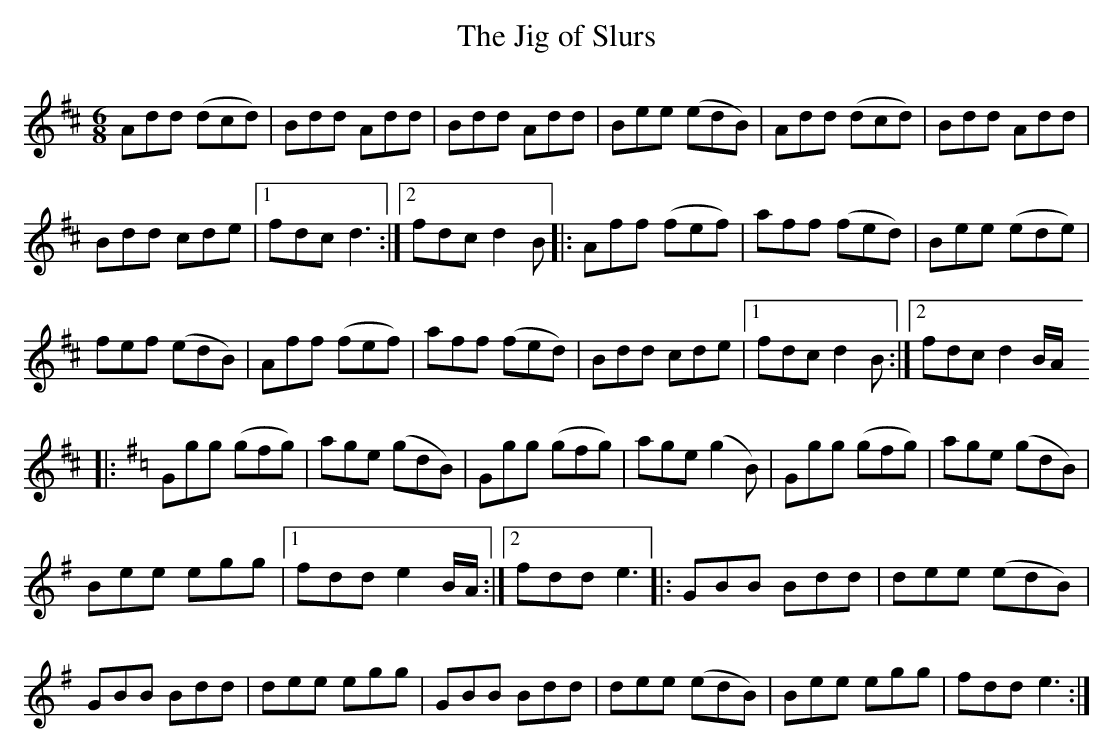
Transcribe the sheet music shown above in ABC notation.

X:1
T:The Jig of Slurs
M:6/8
L:1/8
K:D
Add (dcd) | Bdd Add | Bdd Add | Bee (edB) | Add (dcd) | Bdd Add |
Bdd cde |1 fdc d3 :|2 fdc d2 B|: Aff (fef) | aff (fed) | Bee (ede) |
fef (edB) | Aff (fef) | aff (fed) | Bdd cde |1 fdc d2B :|2 fdc d2B/A/
K:G
|: Ggg (gfg) | age (gdB) | Ggg (gfg) | age (g2 B) | Ggg (gfg) | age (gdB) |
Bee egg |1 fdd e2 B/A/ :|2 fdd e3 |: GBB Bdd | dee (edB) |
GBB Bdd | dee egg | GBB Bdd | dee (edB) | Bee egg | fdd e3 :|
